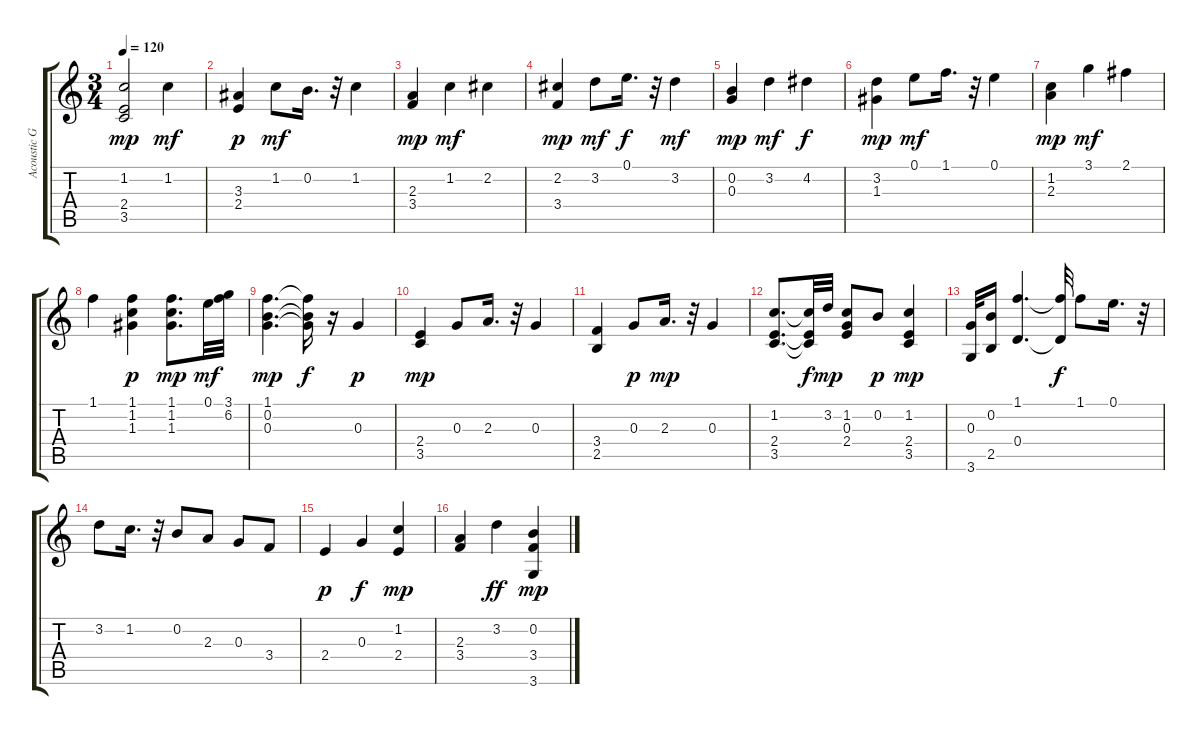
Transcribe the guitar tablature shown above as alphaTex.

\track ("Acoustic Guitar" "Acoustic G") {instrument acousticguitarnylon}
\staff {score tabs}
\tuning (E4 B3 G3 D3 A2 E2) {hide}
\ts (3 4)
\tempo 120
\clef g2
\ks c
(1.2 2.4 3.5).2{dy mp} 1.2.4{dy mf} |
(3.3 2.4).4{dy p} 1.2.8{dy mf} 0.2.16{d} r.32 1.2.4 |
(2.3 3.4).4{dy mp} 1.2.4{dy mf} 2.2.4 |
(2.2 3.4).4{dy mp} 3.2.8{dy mf} 0.1.16{d dy f} r.32 3.2.4{dy mf} |
(0.2 0.3).4{dy mp} 3.2.4{dy mf} 4.2.4{dy f} |
(3.2 1.3).4{dy mp} 0.1.8{dy mf} 1.1.16{d} r.32 0.1.4 |
(1.2 2.3).4{dy mp} 3.1.4{dy mf} 2.1.4 |
1.1.4 (1.1 1.2 1.3).4{dy p} (1.1 1.2 1.3).8{d dy mp} 0.1.32{dy mf} (3.1 6.2).32 |
(1.1 0.2 0.3).4{d dy mp} (1.1{t} 0.2{t} 0.3{t}).16{dy f} r.16 0.3.4{dy p} |
(2.4 3.5).4{dy mp} 0.3.8 2.3.16{d} r.32 0.3.4 |
(3.4 2.5).4 0.3.8{dy p} 2.3.16{d dy mp} r.32 0.3.4 |
(1.2 2.4 3.5).8{d} (1.2{t} 2.4{t} 3.5{t}).32{dy f} 3.2.32{dy mp} (1.2 0.3 2.4).8 0.2.8{dy p} (1.2 2.4 3.5).4{dy mp} |
(0.3 3.6).32 (0.2 2.5).16 (1.1 0.4).4{d} (1.1{t} 0.4{t}).32{dy f} 1.1.8 0.1.16{d} r.32 |
3.2.8 1.2.16{d} r.32 0.2.8 2.3.8 0.3.8 3.4.8 |
2.4.4{dy p} 0.3.4{dy f} (1.2 2.4).4{dy mp} |
(2.3 3.4).4 3.2.4{dy ff} (0.2 3.4 3.6).4{dy mp}
